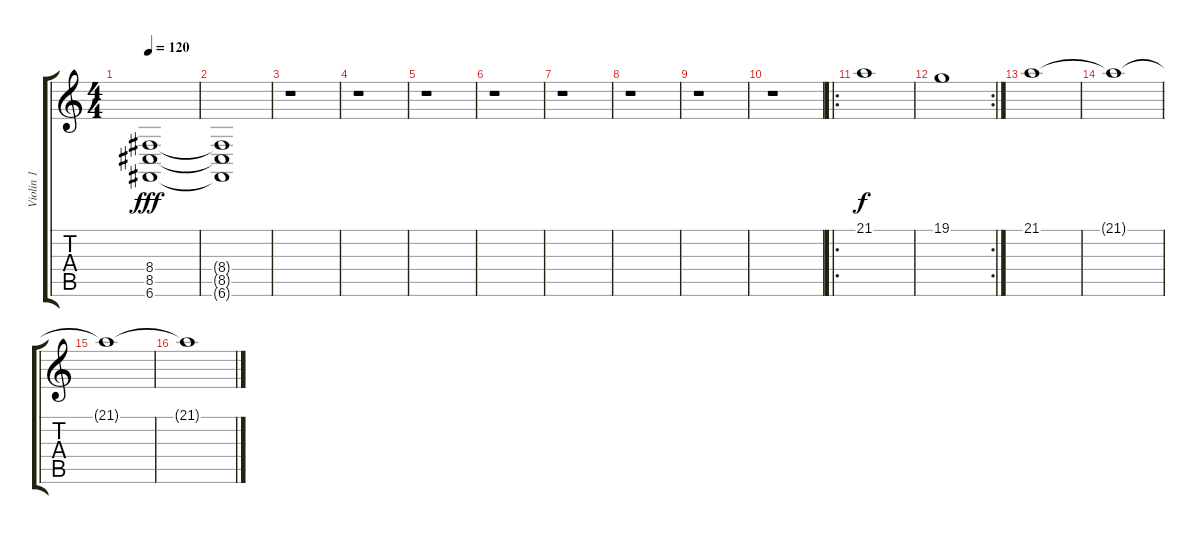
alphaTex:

\track ("Violin 1" "Violin 1") {instrument stringensemble2}
\staff {score tabs}
\tuning (C4 G3 Eb3 Bb2 F2 C2) {hide}
\ts (4 4)
\tempo 120
\clef g2
\ks c
(8.4 8.5 6.6).1{dy fff} |
(8.4{t} 8.5{t} 6.6{t}).1 |
r.1 |
r.1 |
r.1 |
r.1 |
r.1 |
r.1 |
r.1 |
r.1 |
\ro
21.1.1{dy f} |
\rc 2
19.1.1 |
21.1.1 |
21.1{t}.1 |
21.1{t}.1 |
21.1{t}.1
